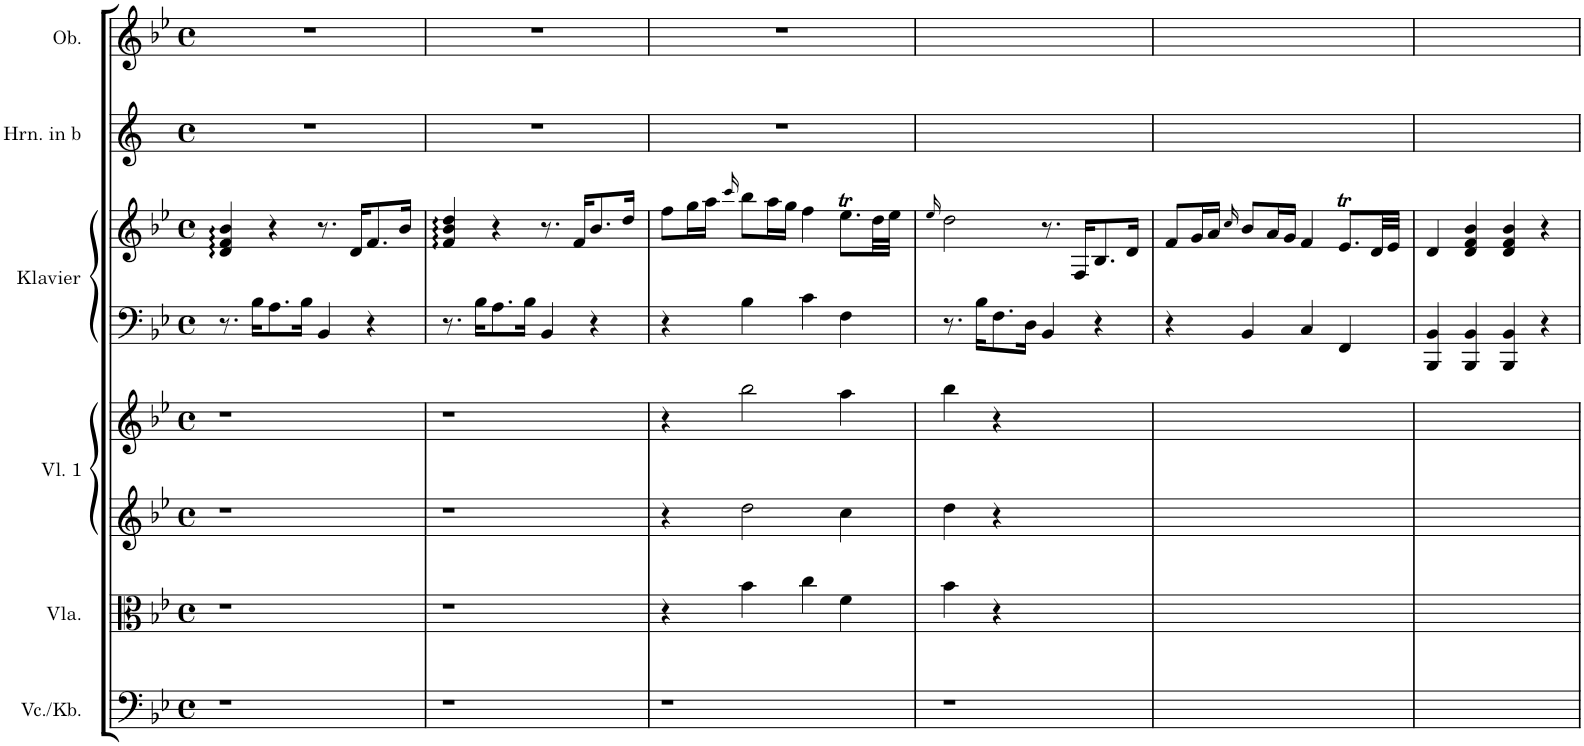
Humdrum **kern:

**kern	**kern	**kern	**kern	**kern	**kern	**kern	**kern
*part6	*part5	*part4	*part4	*part3	*part3	*part2	*part1
*staff8	*staff7	*staff6	*staff5	*staff4	*staff3	*staff2	*staff1
*I"Vc./Kb.	*I"Vla.	*I"Vl. 1	*	*I"Klavier	*	*I"Hrn. in b	*I"Ob.
*I'Vc	*I'Vla	*	*	*	*	*I'Hn	*I'Ob
*clefF4	*clefC3	*clefG2	*clefG2	*clefF4	*clefG2	*clefG2	*clefG2
*	*	*	*	*	*	*Trd1c2	*
*k[b-e-]	*k[b-e-]	*k[b-e-]	*k[b-e-]	*k[b-e-]	*k[b-e-]	*k[]	*k[b-e-]
*B-:	*B-:	*B-:	*B-:	*B-:	*B-:	*	*B-:
*M4/4	*M4/4	*M4/4	*M4/4	*M4/4	*M4/4	*M4/4	*M4/4
*met(c)	*met(c)	*met(c)	*met(c)	*met(c)	*met(c)	*met(c)	*met(c)
=24	=24	=24	=24	=24	=24	=24	=24
1r	1r	1r	1r	8.r	4d/:: 4f/:: 4b-/::	1r	1r
.	.	.	.	16B-\KL	.	.	.
.	.	.	.	8.A\	4r	.	.
.	.	.	.	16B-\Jk	.	.	.
.	.	.	.	4BB-/	8.r	.	.
.	.	.	.	.	16d/KL	.	.
.	.	.	.	4r	8.f/	.	.
.	.	.	.	.	16b-/Jk	.	.
=25	=25	=25	=25	=25	=25	=25	=25
1r	1r	1r	1r	8.r	4f/:: 4b-/:: 4dd/::	1r	1r
.	.	.	.	16B-\KL	.	.	.
.	.	.	.	8.A\	4r	.	.
.	.	.	.	16B-\Jk	.	.	.
.	.	.	.	4BB-/	8.r	.	.
.	.	.	.	.	16f/KL	.	.
.	.	.	.	4r	8.b-/	.	.
.	.	.	.	.	16dd/Jk	.	.
=26	=26	=26	=26	=26	=26	=26	=26
1r	4r	4r	4r	4r	8ff\L	1r	1r
.	.	.	.	.	16gg\L	.	.
.	.	.	.	.	16aa\JJ	.	.
.	.	.	.	.	16qccc/	.	.
.	4b-\	2dd\	2bb-\	4B-\	8bb-\L	.	.
.	.	.	.	.	16aa\L	.	.
.	.	.	.	.	16gg\JJ	.	.
.	4cc\	.	.	4c\	4ff\	.	.
.	4f\	4cc\	4aa\	4F\	8.ee-T\L	.	.
.	.	.	.	.	32dd\LL	.	.
.	.	.	.	.	32ee-\JJJ	.	.
=27	=27	=27	=27	=27	=27	=27	=27
.	.	.	.	.	16qee-/	.	.
1r	4b-\	4dd\	4bb-\	8.r	2dd\	1ryy	1ryy
.	.	.	.	16B-\KL	.	.	.
.	4r	4r	4r	8.F\	.	.	.
.	.	.	.	16D\Jk	.	.	.
.	2ryy	2ryy	2ryy	4BB-/	8.r	.	.
.	.	.	.	.	16F/KL	.	.
.	.	.	.	4r	8.B-/	.	.
.	.	.	.	.	16d/Jk	.	.
=28	=28	=28	=28	=28	=28	=28	=28
1ryy	1ryy	1ryy	1ryy	4r	8f/L	1ryy	1ryy
.	.	.	.	.	16g/L	.	.
.	.	.	.	.	16a/JJ	.	.
.	.	.	.	.	16qcc/	.	.
.	.	.	.	4BB-/	8b-/L	.	.
.	.	.	.	.	16a/L	.	.
.	.	.	.	.	16g/JJ	.	.
.	.	.	.	4C/	4f/	.	.
.	.	.	.	4FF/	8.e-T/L	.	.
.	.	.	.	.	32d/LL	.	.
.	.	.	.	.	32e-/JJJ	.	.
=29	=29	=29	=29	=29	=29	=29	=29
1ryy	1ryy	1ryy	1ryy	4BBB-/ 4BB-/	4d/	1ryy	1ryy
.	.	.	.	4BBB-/ 4BB-/	4d/ 4f/ 4b-/	.	.
.	.	.	.	4BBB-/ 4BB-/	4d/ 4f/ 4b-/	.	.
.	.	.	.	4r	4r	.	.
=	=	=	=	=	=	=	=
*-	*-	*-	*-	*-	*-	*-	*-
